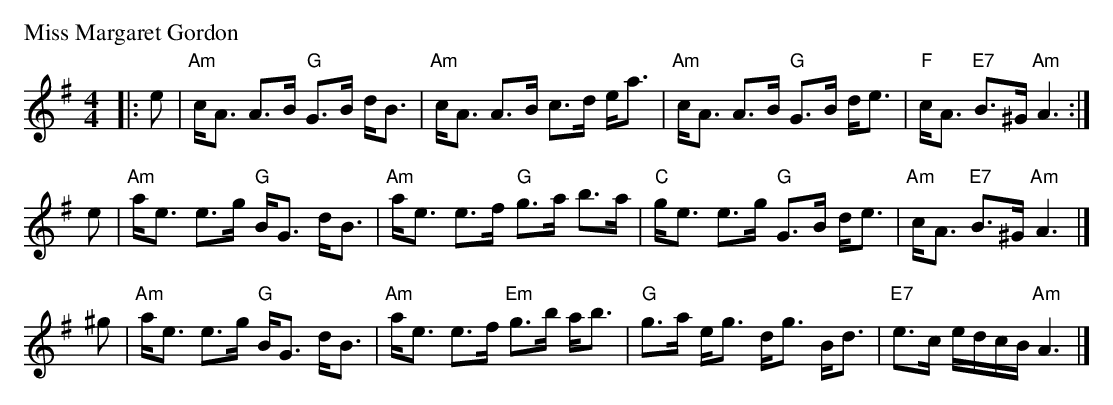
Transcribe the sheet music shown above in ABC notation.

X:1
P: Miss Margaret Gordon
M: 4/4
L: 1/8
K: ADor
|: e \
| "Am"c<A A>B "G"G>B d<B \
| "Am"c<A A>B c>d e<a \
| "Am"c<A A>B "G"G>B d<e \
| "F"c<A "E7"B>^G "Am"A3 :|
e \
| "Am"a<e e>g "G"B<G d<B \
| "Am"a<e e>f "G"g>a b>a \
| "C"g<e e>g "G"G>B d<e \
| "Am"c<A "E7"B>^G "Am"A3 |]
^g \
| "Am"a<e e>g "G"B<G d<B \
| "Am"a<e e>f "Em"g>b a<b \
|  "G"g>a e<g    d<g B<d \
| "E7"e>c e/d/c/B/ "Am"A3 |]
